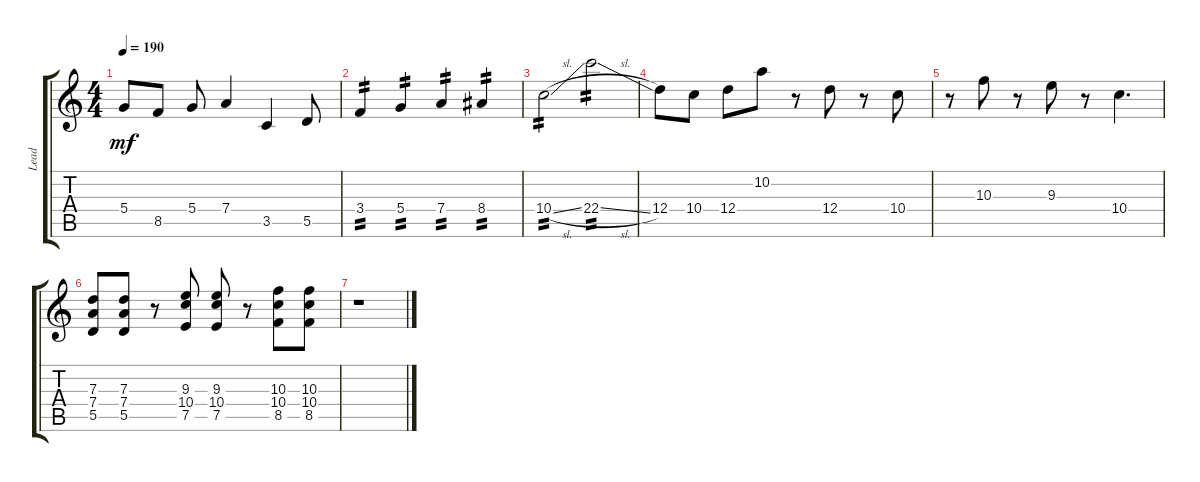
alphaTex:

\track ("Lead" "Lead") {instrument distortionguitar}
\staff {score tabs}
\tuning (E4 B3 G3 D3 A2 E2) {hide}
\ts (4 4)
\tempo 190
\clef g2
\ks c
5.4{t}.8{dy mf} 8.5.8 5.4.8 7.4.4 3.5.4 5.5.8 |
3.4.4{tp 2} 5.4.4{tp 2} 7.4.4{tp 2} 8.4.4{tp 2} |
10.4{sl}.2{tp 2} 22.4{sl}.2{tp 2} |
12.4.8 10.4.8 12.4.8 10.2.8 r.8 12.4.8 r.8 10.4.8 |
r.8 10.3.8 r.8 9.3.8 r.8 10.4.4{d} |
(7.3 7.4 5.5).8 (7.3 7.4 5.5).8 r.8 (9.3 10.4 7.5).8 (9.3 10.4 7.5).8 r.8 (10.3 10.4 8.5).8 (10.3 10.4 8.5).8 |
r.1
